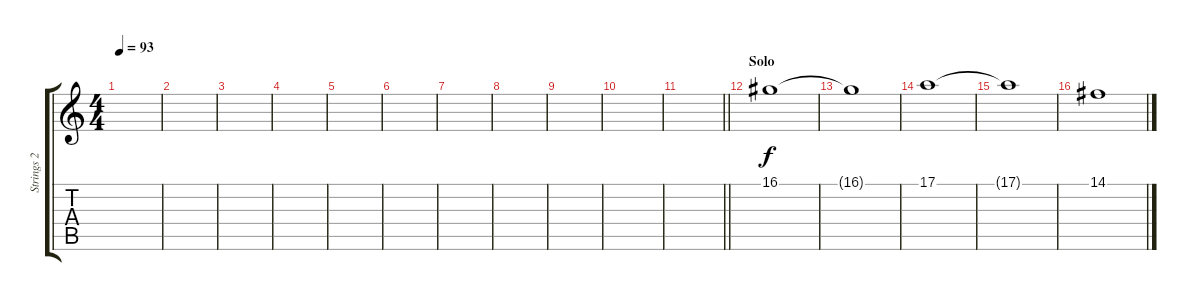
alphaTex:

\track ("Strings 2" "Strings 2") {instrument stringensemble2}
\staff {score tabs}
\tuning (E4 B3 G3 D3 A2 E2) {hide}
\ts (4 4)
\tempo 93
\clef g2
\ks c
|
|
|
|
|
|
|
|
|
|
\barLineRight lightlight
|
\section ("" "Solo")
16.1.1{dy f volume 10} |
16.1{t}.1 |
17.1.1 |
17.1{t}.1 |
14.1.1
